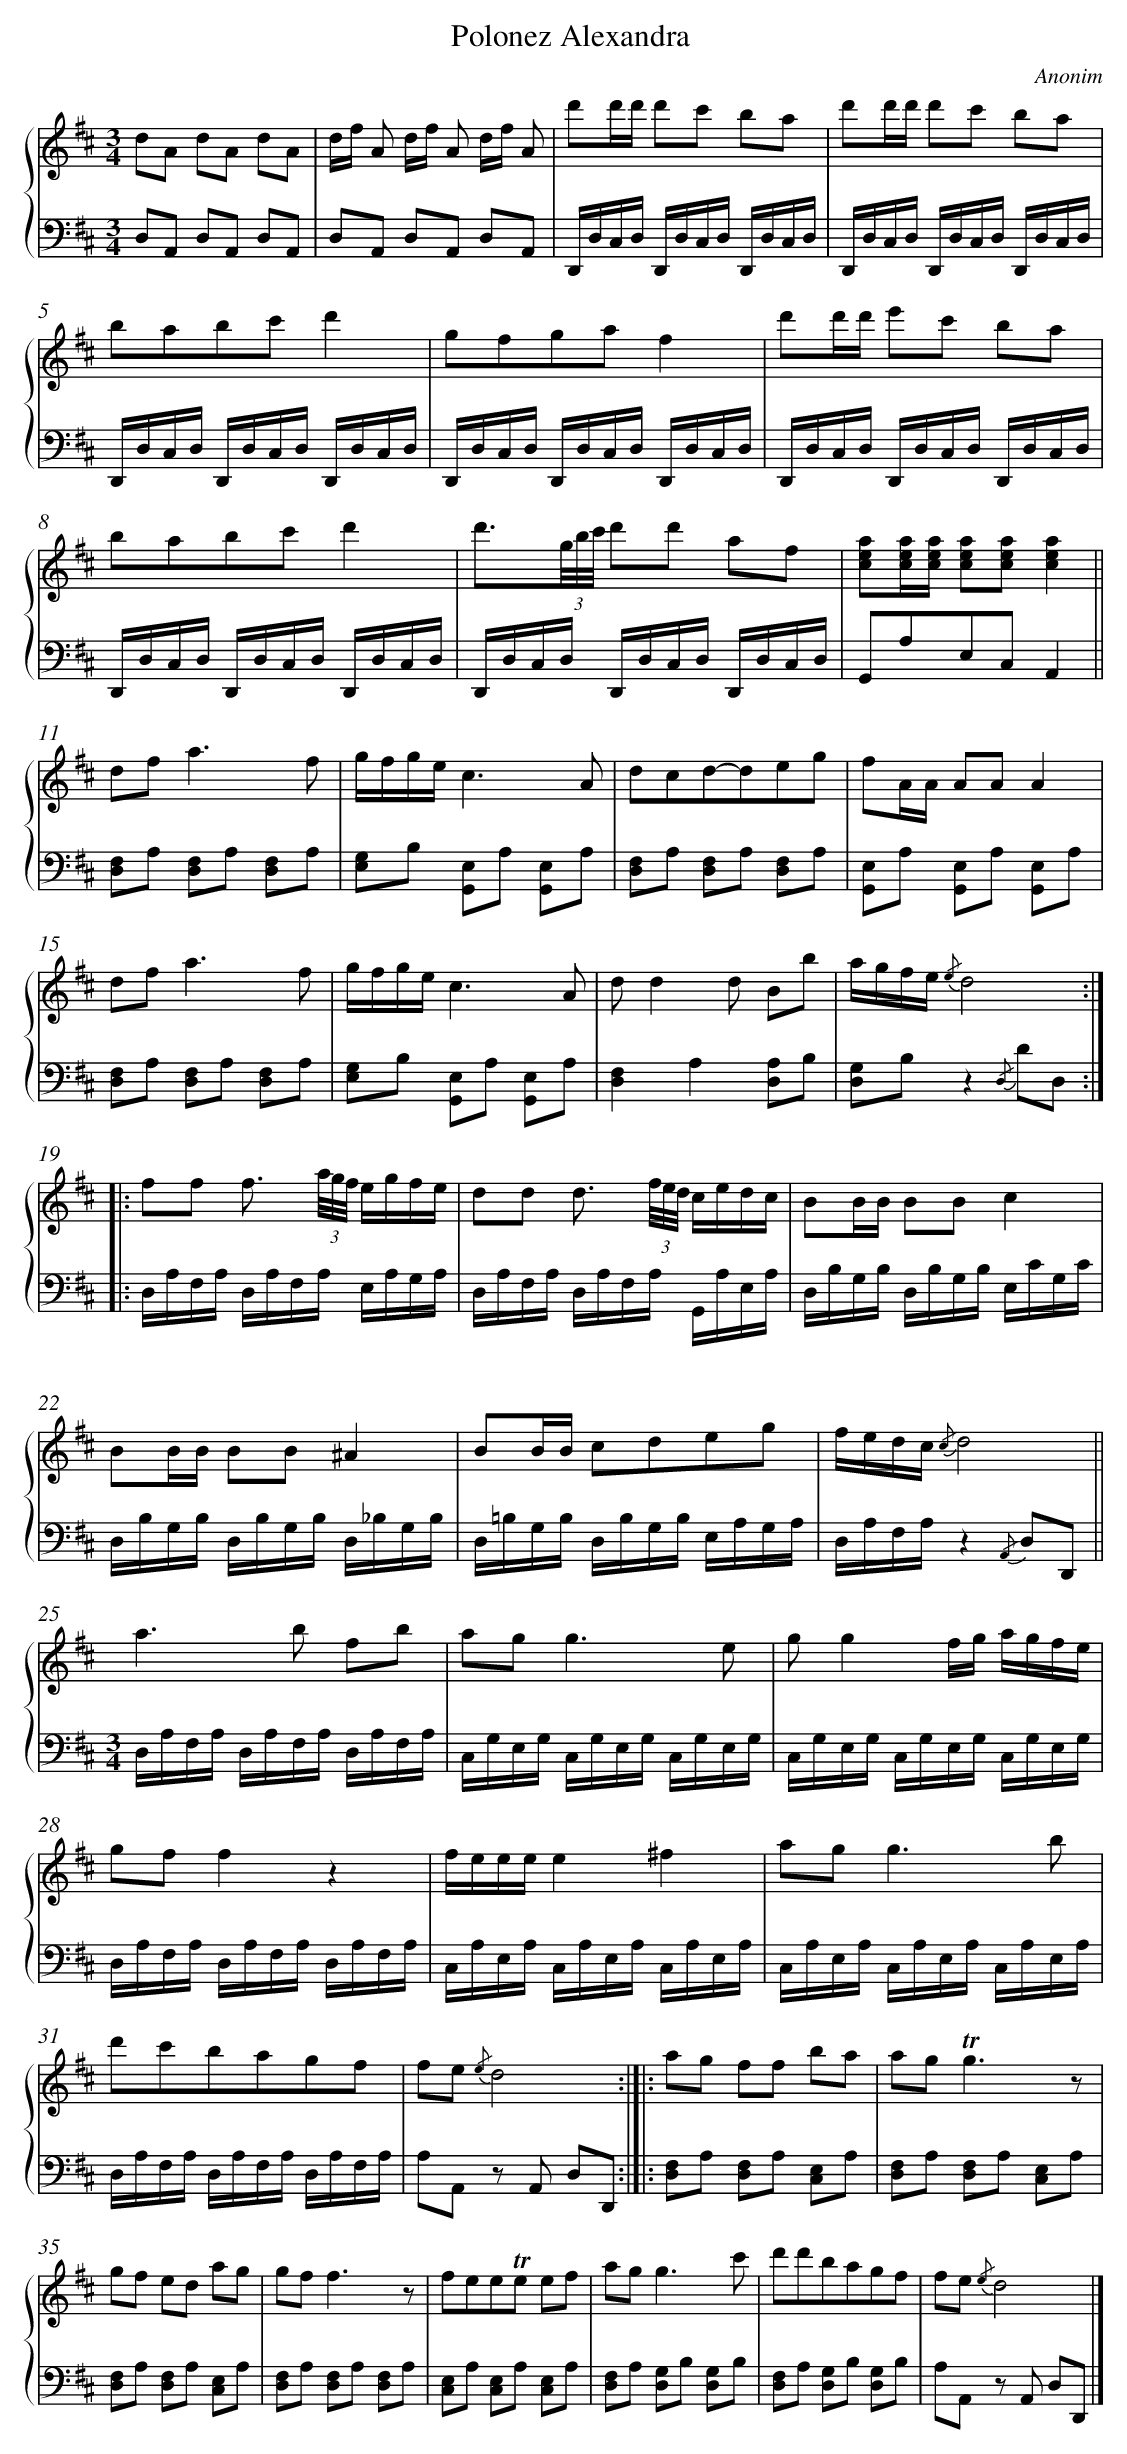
X:1
T: Polonez Alexandra
C: Anonim
L: 1/16
M: 3/4
%%staves {1 2}
V: 1 clef=treble
V: 2 clef=bass
K: D
[V:1] d2A2 d2A2 d2A2 |
[V:2] D,2A,,2 D,2A,,2 D,2A,,2 |
[V:1] df A2 df A2 df A2 |
[V:2] D,2A,,2 D,2A,,2 D,2A,,2 |
[V:1] d'2d'd' d'2c'2 b2a2 |
[V:2] D,,D,C,D, D,,D,C,D, D,,D,C,D, |
[V:1] d'2d'd' d'2c'2 b2a2 |
[V:2] D,,D,C,D, D,,D,C,D, D,,D,C,D, |
[V:1] b2a2b2c'2d'4 |
[V:2] D,,D,C,D, D,,D,C,D, D,,D,C,D, |
[V:1] g2f2g2a2f4 |
[V:2] D,,D,C,D, D,,D,C,D, D,,D,C,D, |
[V:1] d'2d'd' e'2c'2 b2a2 |
[V:2] D,,D,C,D, D,,D,C,D, D,,D,C,D, |
[V:1] b2a2b2c'2d'4 |
[V:2] D,,D,C,D, D,,D,C,D, D,,D,C,D, |
[V:1] d'3(3g/b/c'/ d'2d'2 a2f2 |
[V:2] D,,D,C,D, D,,D,C,D, D,,D,C,D, |
[V:1] [a2e2c2][aec][aec] [a2e2c2][a2e2c2][a4e4c4] ||
[V:2] G,,2A,2E,2C,2A,,4 ||
[V:1] d2f4<a4f2 |
[V:2] [F,2D,2]A,2 [F,2D,2]A,2 [F,2D,2]A,2 |
[V:1] gfgec6A2 |
[V:2] [G,2E,2]B,2 [E,2G,,2]A,2 [E,2G,,2]A,2 |
[V:1] d2c2d2-d2e2g2 |
[V:2] [F,2D,2]A,2 [F,2D,2]A,2 [F,2D,2]A,2 |
[V:1] f2AA A2A2A4 |
[V:2] [E,2G,,2]A,2 [E,2G,,2]A,2 [E,2G,,2]A,2 |
[V:1] d2f4<a4f2 |
[V:2] [F,2D,2]A,2 [F,2D,2]A,2 [F,2D,2]A,2 |
[V:1] gfgec6A2 |
[V:2] [G,2E,2]B,2 [E,2G,,2]A,2 [E,2G,,2]A,2 |
[V:1] d2d4d2 B2b2 |
[V:2] [F,4D,4]A,4[A,2D,2]B,2 |
[V:1] agfe {/e}d8 :|]|:
[V:2] [G,2D,2]B,2z4{/D,} D2D,2 :|]|:
[V:1] f2f2 f3 (3a/g/f/ egfe |
[V:2] D,A,F,A, D,A,F,A, E,A,G,A, |
[V:1] d2d2 d3 (3f/e/d/ cedc |
[V:2] D,A,F,A, D,A,F,A, G,,A,E,A, |
[V:1] B2BB B2B2c4 |
[V:2] D,B,G,B, D,B,G,B, E,CG,C |
[V:1] B2BB B2B2^A4 |
[V:2] D,B,G,B, D,B,G,B, D,_B,G,B, |
[V:1] B2BB c2d2e2g2 |
[V:2] D,=B,G,B, D,B,G,B, E,A,G,A, |
[V:1] fedc {/c}d8 ||
[V:2] D,A,F,A,z4{/A,,} D,2D,,2 ||
[V:1] a4>b4 f2b2 |
[V:2] [M:3/4]D,A,F,A, D,A,F,A, D,A,F,A, |
[V:1] a2g4<g4e2 |
[V:2] C,G,E,G, C,G,E,G, C,G,E,G, |
[V:1] g2g4fg agfe |
[V:2] C,G,E,G, C,G,E,G, C,G,E,G, |
[V:1] g2f2f4z4 |
[V:2] D,A,F,A, D,A,F,A, D,A,F,A, |
[V:1] feeee4^f4 |
[V:2] C,A,E,A, C,A,E,A, C,A,E,A, |
[V:1] a2g4<g4b2 |
[V:2] C,A,E,A, C,A,E,A, C,A,E,A, |
[V:1] d'2c'2b2a2g2f2 |
[V:2] D,A,F,A, D,A,F,A, D,A,F,A, |
[V:1] f2e2 {/e}d8 :|]|:
[V:2] A,2A,,2 z2 A,,2 D,2D,,2 :|]|:
[V:1] a2g2 f2f2 b2a2 |
[V:2] [F,2D,2]A,2 [F,2D,2]A,2 [E,2C,2]A,2 |
[V:1] a2g4<!trill!g4z2 |
[V:2] [F,2D,2]A,2 [F,2D,2]A,2 [E,2C,2]A,2 |
[V:1] g2f2 e2d2 a2g2 |
[V:2] [F,2D,2]A,2 [F,2D,2]A,2 [E,2C,2]A,2 |
[V:1] g2f4<f4z2 |
[V:2] [F,2D,2]A,2 [F,2D,2]A,2 [F,2D,2]A,2 |
[V:1] f2e2e2!trill!e2 e2f2 |
[V:2] [E,2C,2]A,2 [E,2C,2]A,2 [E,2C,2]A,2 |
[V:1] a2g4<g4c'2 |
[V:2] [F,2D,2]A,2 [G,2D,2]B,2 [G,2D,2]B,2 |
[V:1] d'2d'2b2a2g2f2 |
[V:2] [F,2D,2]A,2 [G,2D,2]B,2 [G,2D,2]B,2 |
[V:1] f2e2 {/e}d8 |]
[V:2] A,2A,,2 z2 A,,2 D,2D,,2 |]
